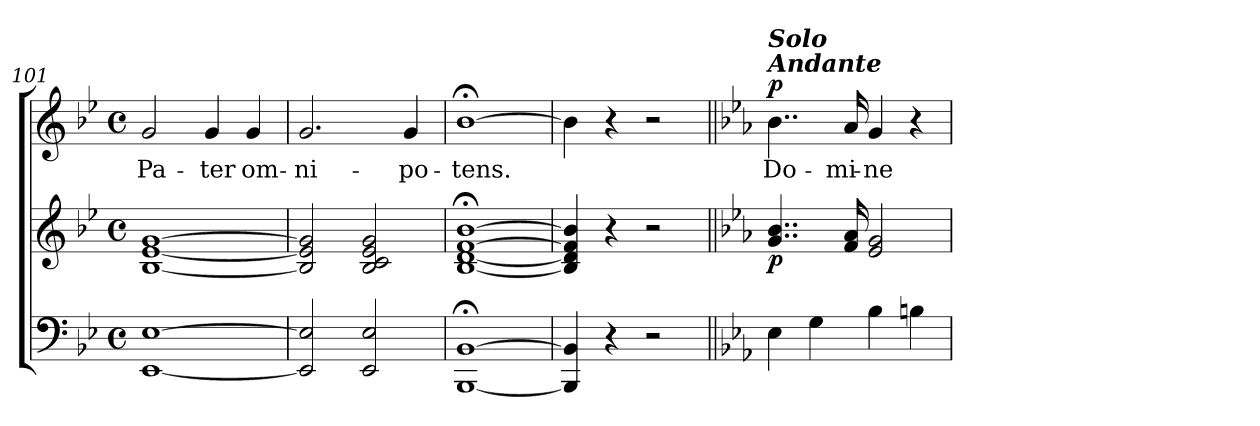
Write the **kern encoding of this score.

**kern	**kern	**dynam	**kern	**text	**dynam
*part2	*part2	*part2	*part1	*part1	*part1
*staff3	*staff2	*staff2/3	*staff1	*staff1	*staff1
*clefF4	*clefG2	*	*clefG2	*	*
*k[b-e-]	*k[b-e-]	*	*k[b-e-]	*	*
*B-:	*B-:	*	*B-:	*	*
*M4/4	*M4/4	*	*M4/4	*	*
*met(c)	*met(c)	*	*met(c)	*	*
=101	=101	=101	=101	=101	=101
!	!	!	!	!LO:LY:b	!
[1EE- [1E-	[1B- [1e- [1g	.	2g/	Pa-	.
!	!	!	!	!LO:LY:b	!
.	.	.	4g/	-ter	.
!	!	!	!	!LO:LY:b	!
.	.	.	4g/	om-	.
=102	=102	=102	=102	=102	=102
!	!	!	!	!LO:LY:b	!
2EE-/] 2E-/]	2B-/] 2e-/] 2g/]	.	2.g/	-ni-	.
2EE-/ 2E-/	2B-/ 2c/ 2e-/ 2g/	.	.	.	.
!	!	!	!	!LO:LY:b	!
.	.	.	4g/	-po-	.
=103	=103	=103	=103	=103	=103
!	!	!	!	!LO:LY:b	!
[1BBB-;< [1BB-;<	[1B-;< [1d;< [1f;< [1b-;<	.	[1b-;<	-tens.	.
=104	=104	=104	=104	=104	=104
4BBB-/] 4BB-/]	4B-/] 4d/] 4f/] 4b-/]	.	4b-\]	.	.
4r	4r	.	4r	.	.
2r	2r	.	2r	.	.
=105||	=105||	=105||	=105||	=105||	=105||
*k[b-e-a-]	*k[b-e-a-]	*	*k[b-e-a-]	*	*
*E-:	*E-:	*	*E-:	*	*
!	!	!	!LO:TX:a:Bi:t=Andante	!	!
!	!	!	!LO:TX:a:Bi:t=Solo	!	!
!	!	!LO:DY:b	!	!LO:LY:b	!LO:DY:a
4E-\	4..g/ 4..b-/	p	4..b-\	Do-	p
4G\	.	.	.	.	.
!	!	!	!	!LO:LY:b	!
.	16f/ 16a-/	.	16a-/	-mi-	.
!	!	!	!	!LO:LY:b	!
4B-\	2e-/ 2g/	.	4g/	-ne	.
4Bn\	.	.	4r	.	.
=	=	=	=	=	=
*-	*-	*-	*-	*-	*-
